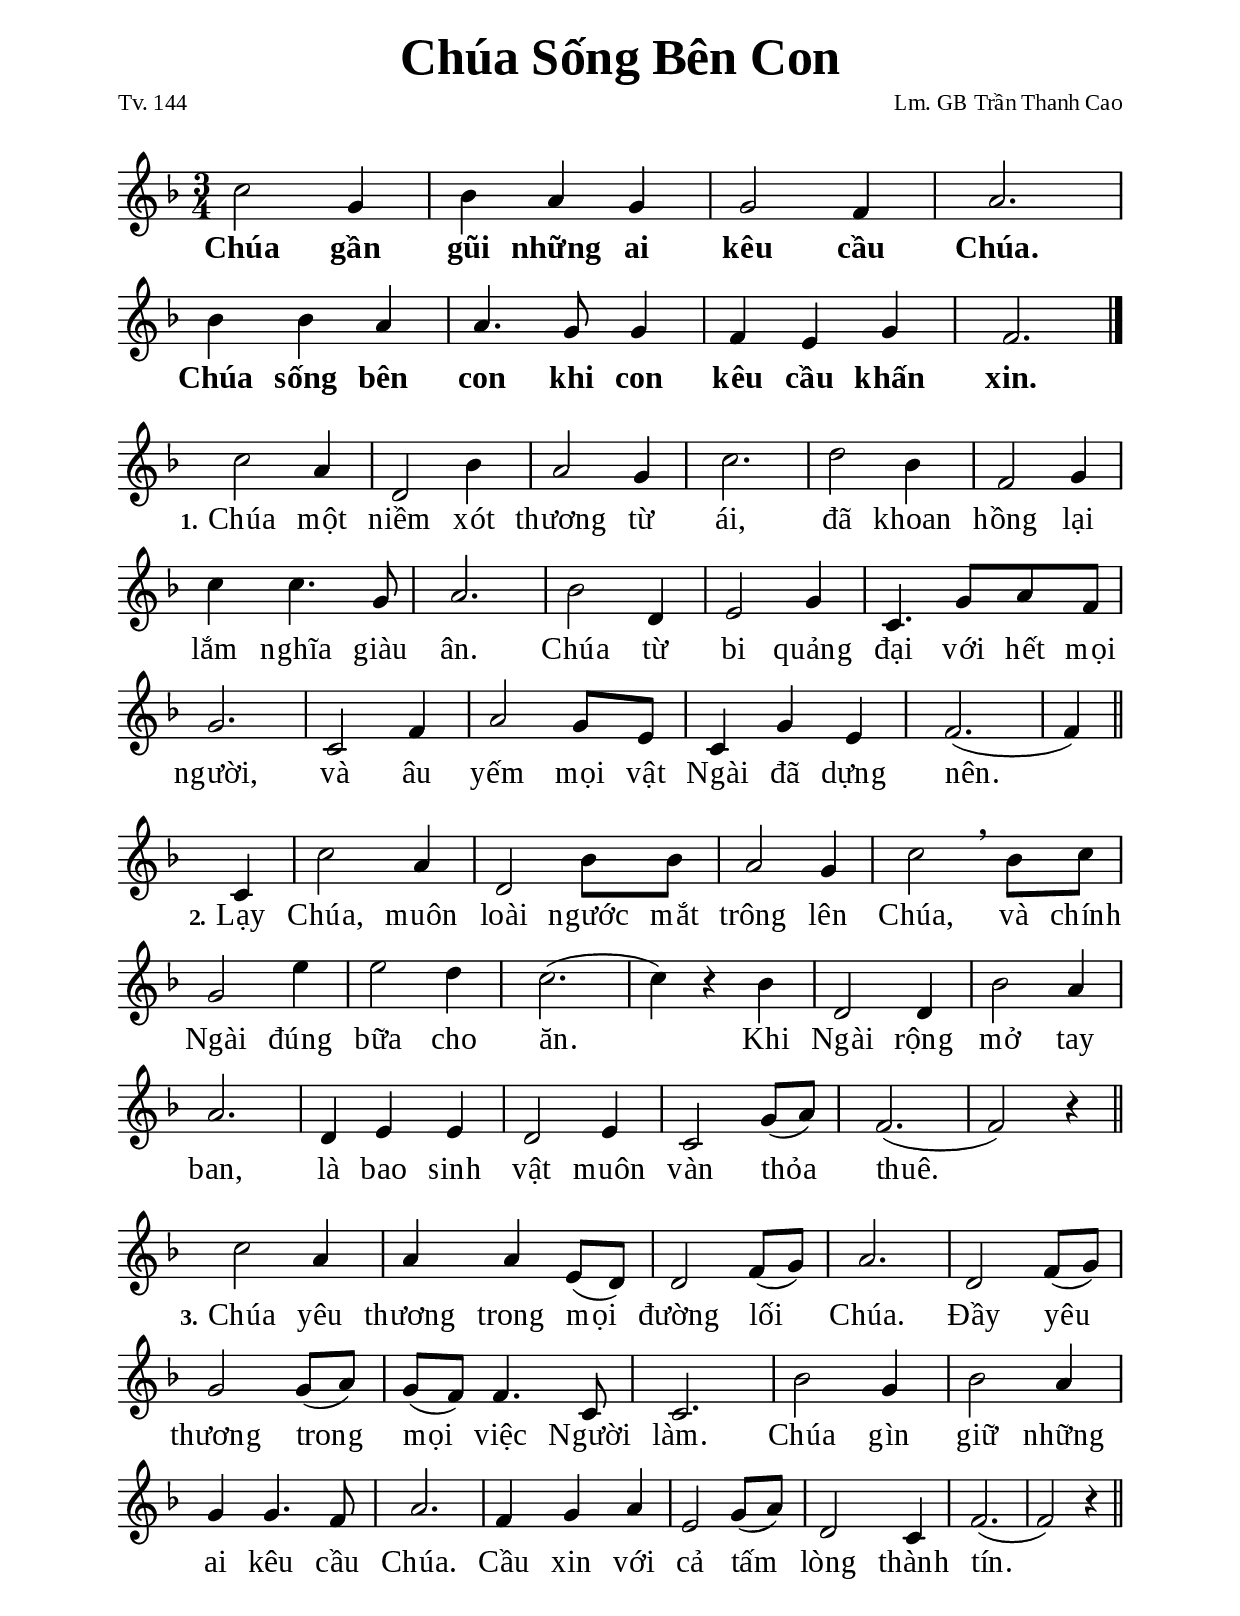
% Cài đặt chung
\version "2.20.0"
\include "english.ly"

\header {
  title = \markup { \fontsize #3 "Chúa Sống Bên Con" }
  poet = "Tv. 144"
  composer = "Lm. GB Trần Thanh Cao"
  arranger = " "
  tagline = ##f
}

\paper {
  #(set-paper-size "a4")
  top-margin = 10\mm
  bottom-margin = 10\mm
  left-margin = 20\mm
  right-margin = 20\mm
  indent = #0
  #(define fonts
    (make-pango-font-tree
      "Liberation Serif"
      "Liberation Serif"
      "Liberation Serif"
      (/ 20 20)))
  page-count = #1
}

% Nhạc điệp khúc
nhacDiepKhuc= \relative c'' {
  c2 g4 |
  bf a g |
  g2 f4 |
  a2. |
  bf4 bf a |
  a4. g8 g4 |
  f e g |
  f2. \bar "|."
}

% Nhạc phiên khúc
nhacPhienKhucMot = \relative c'' {
  c2 a4 |
  d,2 bf'4 |
  a2 g4 |
  c2. |
  d2 bf4 |
  f2 g4 |
  c4 c4. g8 |
  a2. |
  bf2 d,4 |
  e2 g4 |
  c,4. g'8 a f |
  g2. |
  c,2 f4 |
  a2 g8 e |
  c4 g' e |
  f2. ( |
  f4) \bar "||"
}

nhacPhienKhucHai = \relative c' {
  \partial 4 c4 |
  c'2 a4 |
  d,2 bf'8 bf |
  a2 g4 |
  c2 \breathe bf8 c |
  g2 e'4 |
  e2 d4 |
  c2. ( |
  c4) r bf |
  d,2 d4 |
  bf'2 a4 |
  a2. |
  d,4 e e |
  d2 e4 |
  c2 g'8 (a) |
  f2. ( |
  f2) r4 \bar "||"
}

nhacPhienKhucBa = \relative c'' {
  c2 a4 |
  a a e8 (d) |
  d2 f8 (g) |
  a2. |
  d,2 f8 (g) |
  g2 g8 (a) |
  g (f) f4. c8 |
  c2. |
  bf'2 g4 |
  bf2 a4 |
  g g4. f8 |
  a2. |
  f4 g a |
  e2 g8 (a) |
  d,2 c4 |
  f2. ( |
  f2) r4 \bar "||"
}

% Lời điệp khúc
loiDiepKhuc = \lyricmode {
  Chúa gần gũi những ai kêu cầu Chúa.
  Chúa sống bên con khi con kêu cầu khấn xin.
}

% Lời phiên khúc
loiPhienKhucMot = \lyricmode {
  \set stanza = #"1."
  Chúa một niềm xót thương từ ái,
  đã khoan hồng lại lắm nghĩa giàu ân.
  Chúa từ bi quảng đại với hết mọi người,
  và âu yếm mọi vật Ngài đã dựng nên.
}

loiPhienKhucHai = \lyricmode {
  \set stanza = #"2."
  Lạy Chúa, muôn loài ngước mắt trông lên Chúa,
  và chính Ngài đúng bữa cho ăn.
  Khi Ngài rộng mở tay ban,
  là bao sinh vật muôn vàn thỏa thuê.
}

loiPhienKhucBa = \lyricmode {
  \set stanza = #"3."
  Chúa yêu thương trong mọi đường lối Chúa.
  Đầy yêu thương trong mọi việc Người làm.
  Chúa gìn giữ những ai kêu cầu Chúa.
  Cầu xin với cả tấm lòng thành tín.
}


% Dàn trang
\score {
  \new ChoirStaff <<
    \new Staff = diepKhuc \with {
        \consists "Merge_rests_engraver"
        \magnifyStaff #(magstep +1)
      }
      <<
      \new Voice = beSop {
        \key f \major \time 3/4 \stemNeutral \nhacDiepKhuc
      }
    >>
    \new Lyrics \lyricsto beSop \loiDiepKhuc
  >>
  \layout {
    \override Lyrics.LyricText.font-series = #'bold
    \override Lyrics.LyricText.font-size = #+3
    \override Lyrics.LyricSpace.minimum-distance = #2.0
    \override Score.BarNumber.break-visibility = ##(#f #f #f)
    \override Score.SpacingSpanner.uniform-stretching = ##t
  }
}

\score {
  \new ChoirStaff <<
    \new Staff = phienKhuc \with {
        \magnifyStaff #(magstep +1)
      }
      <<
      \new Voice = beSop {
        \key f \major \time 3/4 \nhacPhienKhucMot
      }
    >>
    \new Lyrics \lyricsto beSop \loiPhienKhucMot
  >>
  \layout {
    \override Staff.TimeSignature.transparent = ##t
    \override Lyrics.LyricText.font-size = #+3
    \override Lyrics.LyricSpace.minimum-distance = #2.0
    \override Score.BarNumber.break-visibility = ##(#f #f #f)
    \override Score.SpacingSpanner.uniform-stretching = ##t
  } 
}

\score {
  \new ChoirStaff <<
    \new Staff = phienKhuc \with {
        \magnifyStaff #(magstep +1)
      }
      <<
      \new Voice = beSop {
        \key f \major \time 3/4 \nhacPhienKhucHai
      }
    >>
    \new Lyrics \lyricsto beSop \loiPhienKhucHai
  >>
  \layout {
    \override Staff.TimeSignature.transparent = ##t
    \override Lyrics.LyricText.font-size = #+3
    \override Lyrics.LyricSpace.minimum-distance = #2.0
    \override Score.BarNumber.break-visibility = ##(#f #f #f)
    \override Score.SpacingSpanner.uniform-stretching = ##t
  } 
}

\score {
  \new ChoirStaff <<
    \new Staff = phienKhuc \with {
        \magnifyStaff #(magstep +1)
      }
      <<
      \new Voice = beSop {
        \key f \major \time 3/4 \nhacPhienKhucBa
      }
    >>
    \new Lyrics \lyricsto beSop \loiPhienKhucBa
  >>
  \layout {
    \override Staff.TimeSignature.transparent = ##t
    \override Lyrics.LyricText.font-size = #+3
    \override Lyrics.LyricSpace.minimum-distance = #2.0
    \override Score.BarNumber.break-visibility = ##(#f #f #f)
    \override Score.SpacingSpanner.uniform-stretching = ##t
  } 
}
